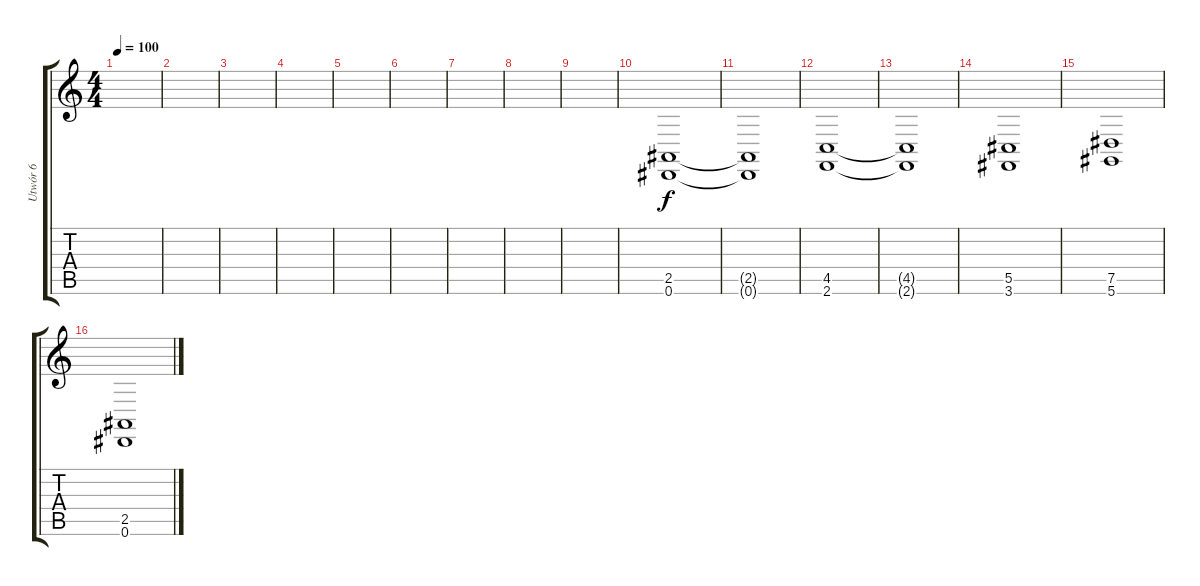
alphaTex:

\track ("Utwór 6" "Utwór 6") {instrument synthstrings2}
\staff {score tabs}
\tuning (Eb4 Bb3 Gb3 Db3 Ab2 Eb2) {hide}
\ts (4 4)
\tempo 100
\clef g2
\ks c
|
|
|
|
|
|
|
|
|
(2.5 0.6).1 |
(2.5{t} 0.6{t}).1 |
(4.5 2.6).1 |
(4.5{t} 2.6{t}).1 |
(5.5 3.6).1 |
(7.5 5.6).1 |
(2.5 0.6).1
